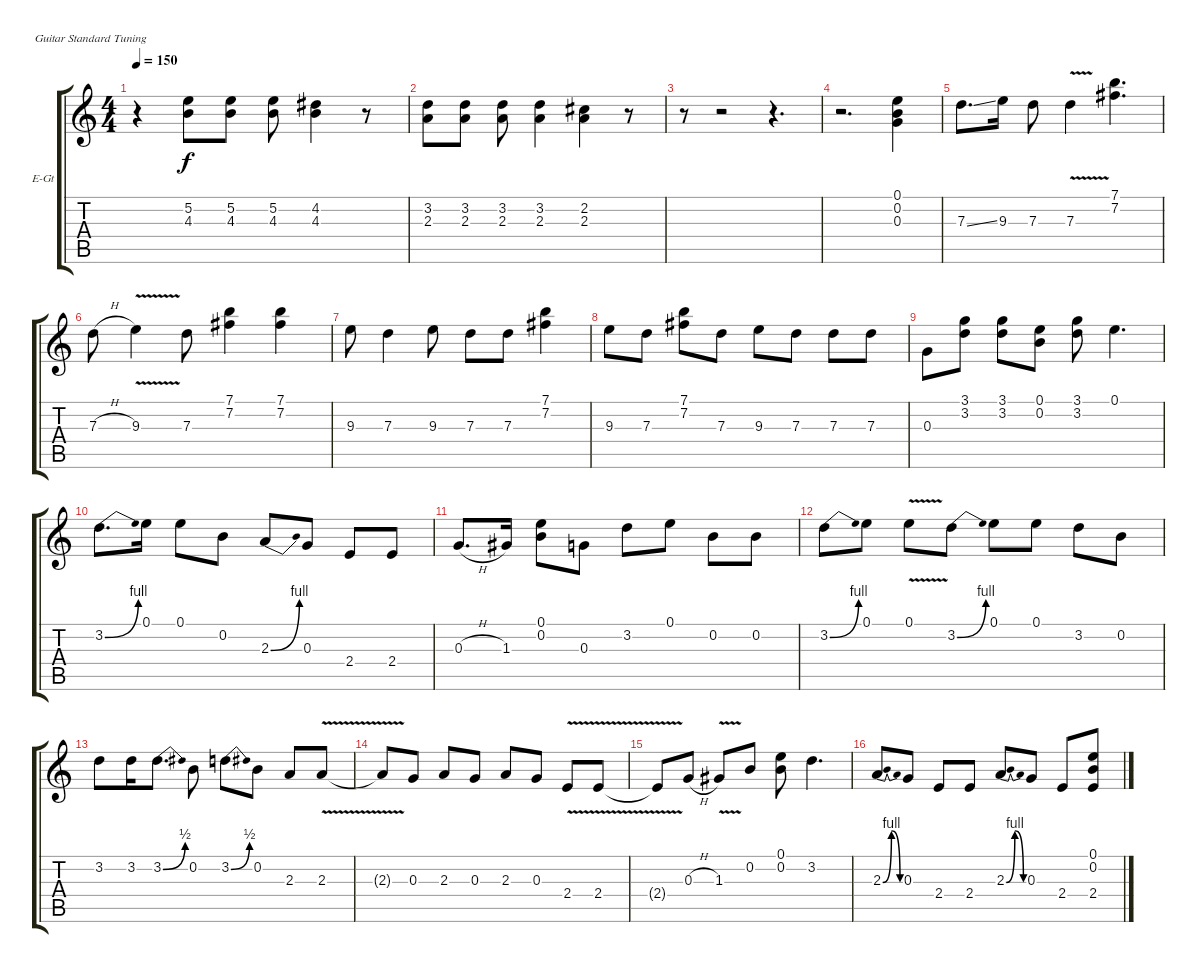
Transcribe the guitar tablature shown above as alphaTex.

\bracketExtendMode groupsimilarinstruments
\firstSystemTrackNameOrientation horizontal
\otherSystemsTrackNameOrientation horizontal
\track ("Lead Guitar" "E-Gt") {instrument overdrivenguitar}
\staff {score tabs}
\tuning (E4 B3 G3 D3 A2 E2)
\ts (4 4)
\tempo 150
\clef g2
\ks c
r.4{dy f} (5.2 4.3).8 (5.2 4.3).8 (5.2 4.3).8 (4.2 4.3).4 r.8 |
(3.2 2.3).8 (3.2 2.3).8 (3.2 2.3).8 (3.2 2.3).4 (2.2 2.3).4 r.8 |
r.8 r.2 r.4{d} |
r.2{d} (0.1 0.2 0.3).4 |
7.3{ss}.8{d} 9.3.16 7.3.8 7.3{v}.4 (7.1 7.2).4{d} |
7.3{h}.8 9.3{v}.4 7.3.8 (7.1 7.2).4 (7.1 7.2).4 |
9.3.8 7.3.4 9.3.8 7.3.8 7.3.8 (7.1 7.2).4 |
9.3.8 7.3.8 (7.1 7.2).8 7.3.8 9.3.8 7.3.8 7.3.8 7.3.8 |
0.3.8 (3.1 3.2).8 (3.1 3.2).8 (0.1 0.2).8 (3.1 3.2).8 0.1.4{d} |
3.2{be (bend 0 0 60 4)}.8{d} 0.1.16 0.1.8 0.2.8 2.3{be (bend 0 0 60 4)}.8 0.3.8 2.4.8 2.4.8 |
0.3{h}.8{d} 1.3.16 (0.1 0.2).8 0.3.8 3.2.8 0.1.8 0.2.8 0.2.8 |
3.2{be (bend 0 0 60 4)}.8 0.1.8 0.1{v}.8 3.2{be (bend 0 0 60 4)}.8 0.1.8 0.1.8 3.2.8 0.2.8 |
3.2.8 3.2.16 3.2{be (bend 0 0 60 2)}.8{d} 0.2.8 3.2{be (bend 0 0 60 2)}.8 0.2.8 2.3.8 2.3{v}.8 |
2.3{v t}.8 0.3.8 2.3.8 0.3.8 2.3.8 0.3.8 2.4{v}.8 2.4{v}.8 |
2.4{v t}.8 0.3{h}.8 1.3{v}.8 0.2.8 (0.1 0.2).8 3.2.4{d} |
2.3{be (bendrelease 0 0 30 4 30 4 60 0)}.8 0.3.8 2.4.8 2.4.8 2.3{be (bendrelease 0 0 30 4 30 4 60 0)}.8 0.3.8 2.4.8 (0.1 0.2 2.4).8
